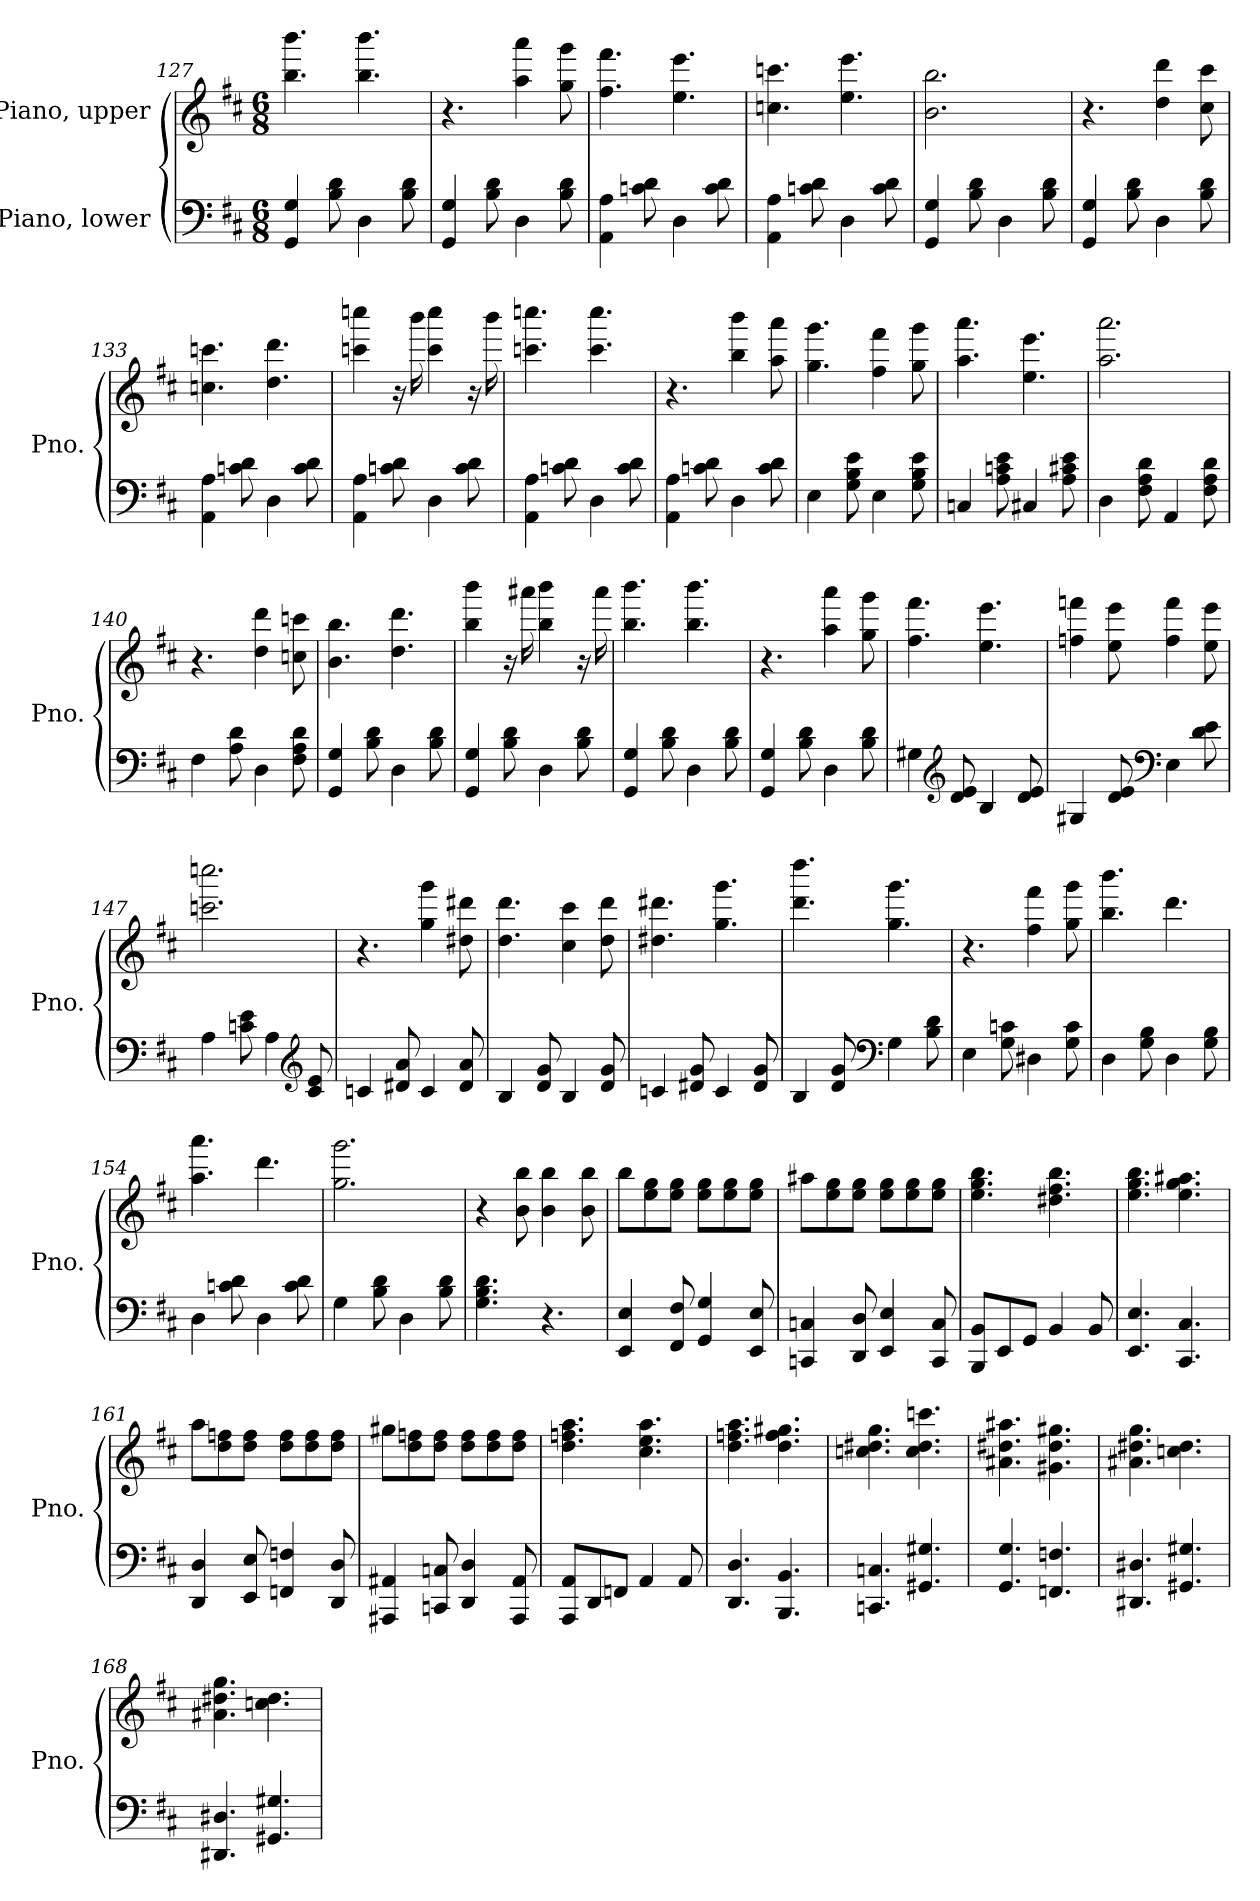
**kern	**kern
*part2	*part1
*staff2	*staff1
*I"Piano, lower	*I"Piano, upper
*I'Pno.	*I'Pno.
*clefF4	*clefG2
*k[f#c#]	*k[f#c#]
*M6/8	*M6/8
=127	=127
4GG/ 4G/	4.bb\ 4.bbb\
8B\ 8d\	.
4D\	4.bb\ 4.bbb\
8B\ 8d\	.
=128	=128
4GG/ 4G/	4.r
8B\ 8d\	.
4D\	4aa\ 4aaa\
8B\ 8d\	8gg\ 8ggg\
=129	=129
4AA\ 4A\	4.ff#\ 4.fff#\
8cn\ 8d\	.
4D\	4.ee\ 4.eee\
8c\ 8d\	.
!!LO:LB:g=z
=130	=130
4AA\ 4A\	4.ccn\ 4.cccn\
8cn\ 8d\	.
4D\	4.ee\ 4.eee\
8c\ 8d\	.
=131	=131
4GG/ 4G/	2.b\ 2.bb\
8B\ 8d\	.
4D\	.
8B\ 8d\	.
=132	=132
4GG/ 4G/	4.r
8B\ 8d\	.
4D\	4dd\ 4ddd\
8B\ 8d\	8cc#\ 8ccc#\
=133	=133
4AA\ 4A\	4.ccn\ 4.cccn\
8cn\ 8d\	.
4D\	4.dd\ 4.ddd\
8c\ 8d\	.
=134	=134
4AA\ 4A\	4cccn\ 4ccccn\
8cn\ 8d\	16r
.	16bbb\
4D\	4ccc\ 4cccc\
8c\ 8d\	16r
.	16bbb\
=135	=135
4AA\ 4A\	4.cccn\ 4.ccccn\
8cn\ 8d\	.
4D\	4.ccc\ 4.cccc\
8c\ 8d\	.
!!LO:LB:g=z
=136	=136
4AA\ 4A\	4.r
8cn\ 8d\	.
4D\	4bb\ 4bbb\
8c\ 8d\	8aa\ 8aaa\
=137	=137
4E\	4.gg\ 4.ggg\
8G\ 8B\ 8e\	.
4E\	4ff#\ 4fff#\
8G\ 8B\ 8e\	8gg\ 8ggg\
=138	=138
4Cn/	4.aa\ 4.aaa\
8A\ 8cn\ 8e\	.
4C#X/	4.ee\ 4.eee\
8A\ 8c#X\ 8e\	.
=139	=139
4D\	2.aa\ 2.aaa\
8F#\ 8A\ 8d\	.
4AA/	.
8F#\ 8A\ 8d\	.
=140	=140
4F#\	4.r
8A\ 8d\	.
4D\	4dd\ 4ddd\
8F#\ 8A\ 8d\	8ccn\ 8cccn\
=141	=141
4GG/ 4G/	4.b\ 4.bb\
8B\ 8d\	.
4D\	4.dd\ 4.ddd\
8B\ 8d\	.
!!LO:LB:g=z
=142	=142
4GG/ 4G/	4bb\ 4bbb\
8B\ 8d\	16r
.	16aaa#X\
4D\	4bb\ 4bbb\
8B\ 8d\	16r
.	16aaa#\
=143	=143
4GG/ 4G/	4.bb\ 4.bbb\
8B\ 8d\	.
4D\	4.bb\ 4.bbb\
8B\ 8d\	.
=144	=144
4GG/ 4G/	4.r
8B\ 8d\	.
4D\	4aa\ 4aaa\
8B\ 8d\	8gg\ 8ggg\
=145	=145
4G#X\	4.ff#\ 4.fff#\
*clefG2	*
8d/ 8e/	.
4B/	4.ee\ 4.eee\
8d/ 8e/	.
=146	=146
4G#X/	4ffn\ 4fffn\
8d/ 8e/	8ee\ 8eee\
*clefF4	*
4E\	4ff\ 4fff\
8d\ 8e\	8ee\ 8eee\
!!LO:LB:g=z
=147	=147
4A\	2.cccn\ 2.ccccn\
8cn\ 8e\	.
4A\	.
*clefG2	*
8c/ 8e/	.
=148	=148
4cn/	4.r
8d#X/ 8a/	.
4c/	4gg\ 4ggg\
8d#/ 8a/	8dd#X\ 8ddd#X\
=149	=149
4B/	4.dd\ 4.ddd\
8d/ 8g/	.
4B/	4cc#\ 4ccc#\
8d/ 8g/	8dd\ 8ddd\
=150	=150
4cn/	4.dd#X\ 4.ddd#X\
8d#X/ 8g/	.
4c/	4.gg\ 4.ggg\
8d#/ 8g/	.
=151	=151
4B/	4.ddd\ 4.dddd\
8d/ 8g/	.
*clefF4	*
4G\	4.gg\ 4.ggg\
8B\ 8d\	.
!!LO:PB:g=z
=152	=152
4E\	4.r
8G\ 8cn\	.
4D#X\	4ff#\ 4fff#\
8G\ 8c\	8gg\ 8ggg\
=153	=153
4D\	4.bb\ 4.bbb\
8G\ 8B\	.
4D\	4.ddd\
8G\ 8B\	.
=154	=154
4D\	4.aa\ 4.aaa\
8cn\ 8d\	.
4D\	4.ddd\
8c\ 8d\	.
=155	=155
4G\	2.gg\ 2.ggg\
8B\ 8d\	.
4D\	.
8B\ 8d\	.
=156	=156
4.G\ 4.B\ 4.d\	4r
.	8b\ 8bb\
4.r	4b\ 4bb\
.	8b\ 8bb\
=157	=157
4EE/ 4E/	8bb\L
.	8ee\ 8gg\
8FF#/ 8F#/	8ee\ 8gg\J
4GG/ 4G/	8ee\ 8gg\L
.	8ee\ 8gg\
8EE/ 8E/	8ee\ 8gg\J
!!LO:LB:g=z
=158	=158
4CCn/ 4Cn/	8aa#X\L
.	8ee\ 8gg\
8DD/ 8D/	8ee\ 8gg\J
4EE/ 4E/	8ee\ 8gg\L
.	8ee\ 8gg\
8CC/ 8C/	8ee\ 8gg\J
=159	=159
8BBB/ 8BB/L	4.ee\ 4.gg\ 4.bb\
8EE/	.
8GG/J	.
4BB/	4.dd#X\ 4.ff#\ 4.bb\
8BB/	.
=160	=160
4.EE/ 4.E/	4.ee\ 4.gg\ 4.bb\
4.CC#/ 4.C#/	4.ee\ 4.gg\ 4.aa#X\
=161	=161
4DD/ 4D/	8aa\L
.	8dd\ 8ffn\
8EE/ 8E/	8dd\ 8ff\J
4FFn/ 4Fn/	8dd\ 8ff\L
.	8dd\ 8ff\
8DD/ 8D/	8dd\ 8ff\J
=162	=162
4AAA#X/ 4AA#X/	8gg#X\L
.	8dd\ 8ffn\
8CCn/ 8Cn/	8dd\ 8ff\J
4DD/ 4D/	8dd\ 8ff\L
.	8dd\ 8ff\
8AAA#/ 8AA#/	8dd\ 8ff\J
!!LO:LB:g=z
=163	=163
8AAA/ 8AA/L	4.dd\ 4.ffn\ 4.aa\
8DD/	.
8FFn/J	.
4AA/	4.cc#\ 4.ee\ 4.aa\
8AA/	.
=164	=164
4.DD/ 4.D/	4.dd\ 4.ffn\ 4.aa\
4.BBB/ 4.BB/	4.dd\ 4.ff\ 4.gg#X\
=165	=165
4.CCn/ 4.Cn/	4.ccn\ 4.dd#X\ 4.gg\
4.GG#X/ 4.G#X/	4.cc\ 4.dd#\ 4.cccn\
=166	=166
4.GG/ 4.G/	4.a#X\ 4.dd#X\ 4.aa#X\
4.FFn/ 4.Fn/	4.g#X\ 4.dd#\ 4.gg#X\
=167	=167
4.DD#X/ 4.D#X/	4.a#X\ 4.dd#X\ 4.gg\
4.GG#X/ 4.G#X/	4.ccn\ 4.dd#\
=168	=168
4.DD#X/ 4.D#X/	4.a#X\ 4.dd#X\ 4.gg\
4.GG#X/ 4.G#X/	4.ccn\ 4.dd#\
=	=
*-	*-
